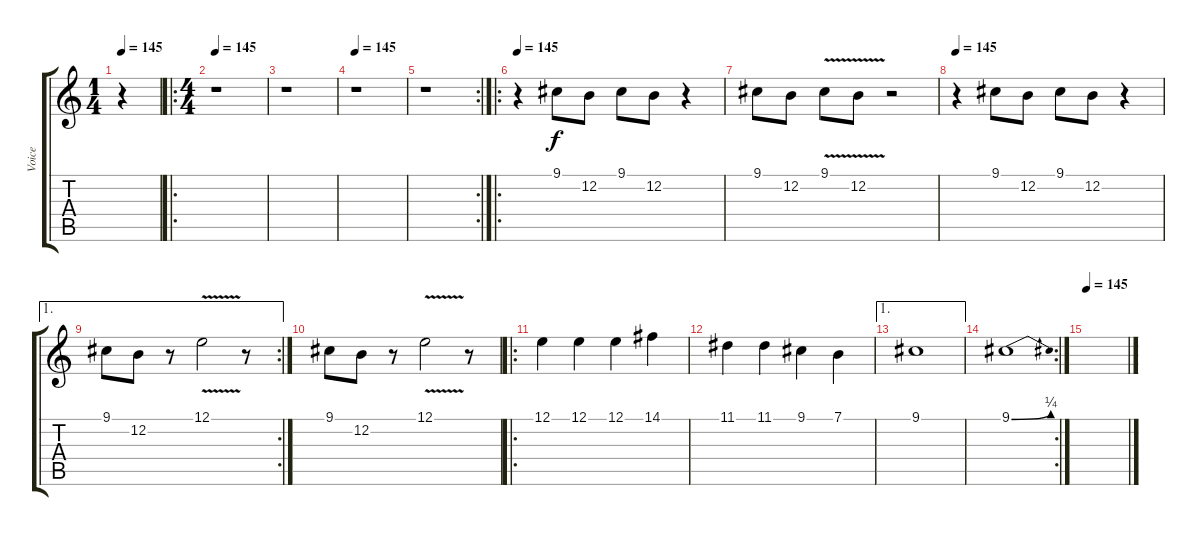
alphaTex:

\track ("Voice" "Voice") {instrument synthvoice}
\staff {score tabs}
\tuning (E4 B3 G3 D3 A2 E2) {hide}
\ts (1 4)
\tempo 145
\tempo 75
\tempo 145
\clef g2
\ks c
r.4{dy f instrument synthvoice} |
\ro
\ts (4 4)
\tempo 145
r.1 |
r.1 |
\tempo 145
r.1 |
\rc 2
r.1 |
\ro
\tempo 145
r.4 9.1.8 12.2.8 9.1.8 12.2.8 r.4 |
9.1.8 12.2.8 9.1{v}.8 12.2{v}.8 r.2 |
\tempo 145
r.4 9.1.8 12.2.8 9.1.8 12.2.8 r.4 |
\ae 1
\rc 2
9.1.8 12.2.8 r.8 12.1{v}.2 r.8 |
9.1.8 12.2.8 r.8 12.1{v}.2 r.8 |
\ro
12.1.4 12.1.4 12.1.4 14.1.4 |
11.1.4 11.1.4 9.1.4 7.1.4 |
\ae 1
9.1.1 |
\rc 2
9.1{be (bend 0 0 60 1)}.1 |
\tempo 145
